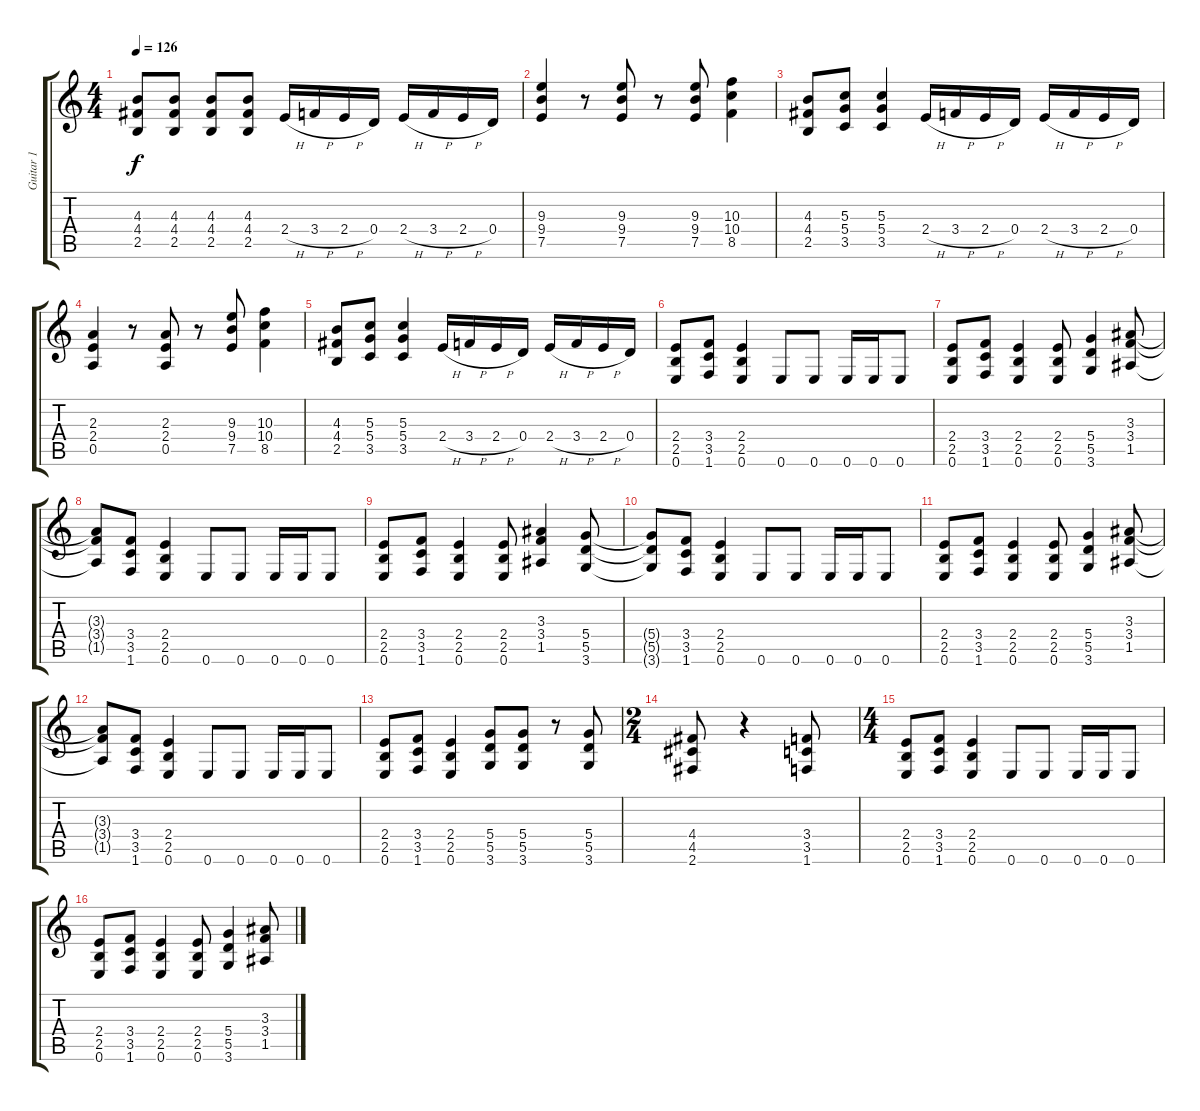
\track ("Guitar 1" "Guitar 1") {instrument distortionguitar}
\staff {score tabs}
\tuning (E4 B3 G3 D3 A2 E2) {hide}
\ts (4 4)
\tempo 126
\clef g2
\ks c
(4.3 4.4 2.5).8{dy f} (4.3 4.4 2.5).8 (4.3 4.4 2.5).8 (4.3 4.4 2.5).8 2.4{h}.16 3.4{h}.16 2.4{h}.16 0.4.16 2.4{h}.16 3.4{h}.16 2.4{h}.16 0.4.16 |
(9.3 9.4 7.5).4 r.8 (9.3 9.4 7.5).8 r.8 (9.3 9.4 7.5).8 (10.3 10.4 8.5).4 |
(4.3 4.4 2.5).8 (5.3 5.4 3.5).8 (5.3 5.4 3.5).4 2.4{h}.16 3.4{h}.16 2.4{h}.16 0.4.16 2.4{h}.16 3.4{h}.16 2.4{h}.16 0.4.16 |
(2.3 2.4 0.5).4 r.8 (2.3 2.4 0.5).8 r.8 (9.3 9.4 7.5).8 (10.3 10.4 8.5).4 |
(4.3 4.4 2.5).8 (5.3 5.4 3.5).8 (5.3 5.4 3.5).4 2.4{h}.16 3.4{h}.16 2.4{h}.16 0.4.16 2.4{h}.16 3.4{h}.16 2.4{h}.16 0.4.16 |
(2.4 2.5 0.6).8 (3.4 3.5 1.6).8 (2.4 2.5 0.6).4 0.6.8 0.6.8 0.6.16 0.6.16 0.6.8 |
(2.4 2.5 0.6).8 (3.4 3.5 1.6).8 (2.4 2.5 0.6).4 (2.4 2.5 0.6).8 (5.4 5.5 3.6).4 (3.3 3.4 1.5).8 |
(3.3{t} 3.4{t} 1.5{t}).8 (3.4 3.5 1.6).8 (2.4 2.5 0.6).4 0.6.8 0.6.8 0.6.16 0.6.16 0.6.8 |
(2.4 2.5 0.6).8 (3.4 3.5 1.6).8 (2.4 2.5 0.6).4 (2.4 2.5 0.6).8 (3.3 3.4 1.5).4 (5.4 5.5 3.6).8 |
(5.4{t} 5.5{t} 3.6{t}).8 (3.4 3.5 1.6).8 (2.4 2.5 0.6).4 0.6.8 0.6.8 0.6.16 0.6.16 0.6.8 |
(2.4 2.5 0.6).8 (3.4 3.5 1.6).8 (2.4 2.5 0.6).4 (2.4 2.5 0.6).8 (5.4 5.5 3.6).4 (3.3 3.4 1.5).8 |
(3.3{t} 3.4{t} 1.5{t}).8 (3.4 3.5 1.6).8 (2.4 2.5 0.6).4 0.6.8 0.6.8 0.6.16 0.6.16 0.6.8 |
(2.4 2.5 0.6).8 (3.4 3.5 1.6).8 (2.4 2.5 0.6).4 (5.4 5.5 3.6).8 (5.4 5.5 3.6).8 r.8 (5.4 5.5 3.6).8 |
\ts (2 4)
(4.4 4.5 2.6).8 r.4 (3.4 3.5 1.6).8 |
\ts (4 4)
(2.4 2.5 0.6).8 (3.4 3.5 1.6).8 (2.4 2.5 0.6).4 0.6.8 0.6.8 0.6.16 0.6.16 0.6.8 |
(2.4 2.5 0.6).8 (3.4 3.5 1.6).8 (2.4 2.5 0.6).4 (2.4 2.5 0.6).8 (5.4 5.5 3.6).4 (3.3 3.4 1.5).8
